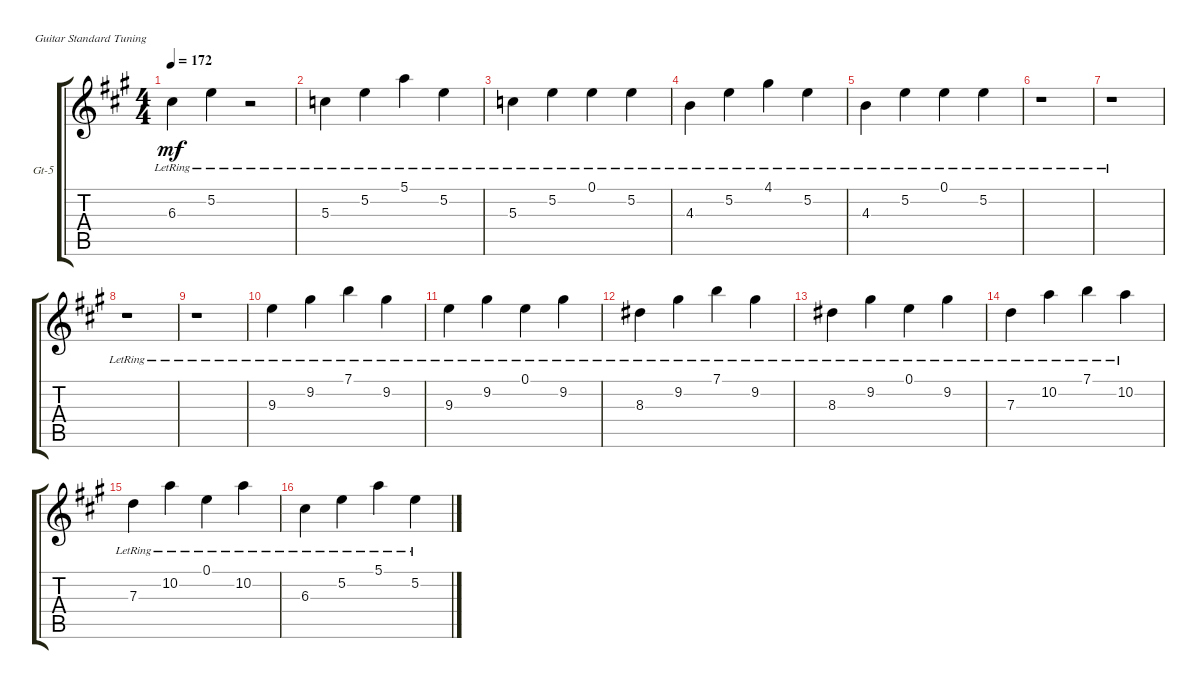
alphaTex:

\defaultSystemsLayout 4
\bracketExtendMode groupsimilarinstruments
\firstSystemTrackNameOrientation horizontal
\otherSystemsTrackNameOrientation horizontal
\track ("Guitar 5" "Gt-5") {instrument electricguitarclean}
\staff {score tabs}
\tuning (E4 B3 G3 D3 A2 E2)
\ts (4 4)
\tempo 172
\clef g2
\scale
0.333333
\ks a
6.3{lr}.4{dy mf} 5.2{lr}.4 r.2 |
\scale
0.333333 5.3{lr}.4 5.2{lr}.4 5.1{lr}.4 5.2{lr}.4 |
\scale
0.333333 5.3{lr}.4 5.2{lr}.4 0.1{lr}.4 5.2{lr}.4 |
\scale
0.333333 4.3{lr}.4 5.2{lr}.4 4.1{lr}.4 5.2{lr}.4 |
\scale
0.333333 4.3{lr}.4 5.2{lr}.4 0.1{lr}.4 5.2{lr}.4 |
\scale
0.333333 r.1 |
\scale
0.333333 r.1 |
\scale
0.333333 r.1 |
\scale
0.333333 r.1 |
\scale
0.333333 9.3{lr}.4 9.2{lr}.4 7.1{lr}.4 9.2{lr}.4 |
\scale
0.333333 9.3{lr}.4 9.2{lr}.4 0.1{lr}.4 9.2{lr}.4 |
\scale
0.333333 8.3{lr}.4 9.2{lr}.4 7.1{lr}.4 9.2{lr}.4 |
\scale
0.333333 8.3{lr}.4 9.2{lr}.4 0.1{lr}.4 9.2{lr}.4 |
\scale
0.333333 7.3{lr}.4 10.2{lr}.4 7.1{lr}.4 10.2{lr}.4 |
\scale
0.333333 7.3{lr}.4 10.2{lr}.4 0.1{lr}.4 10.2{lr}.4 |
\scale
0.333333 6.3{lr}.4 5.2{lr}.4 5.1{lr}.4 5.2{lr}.4
